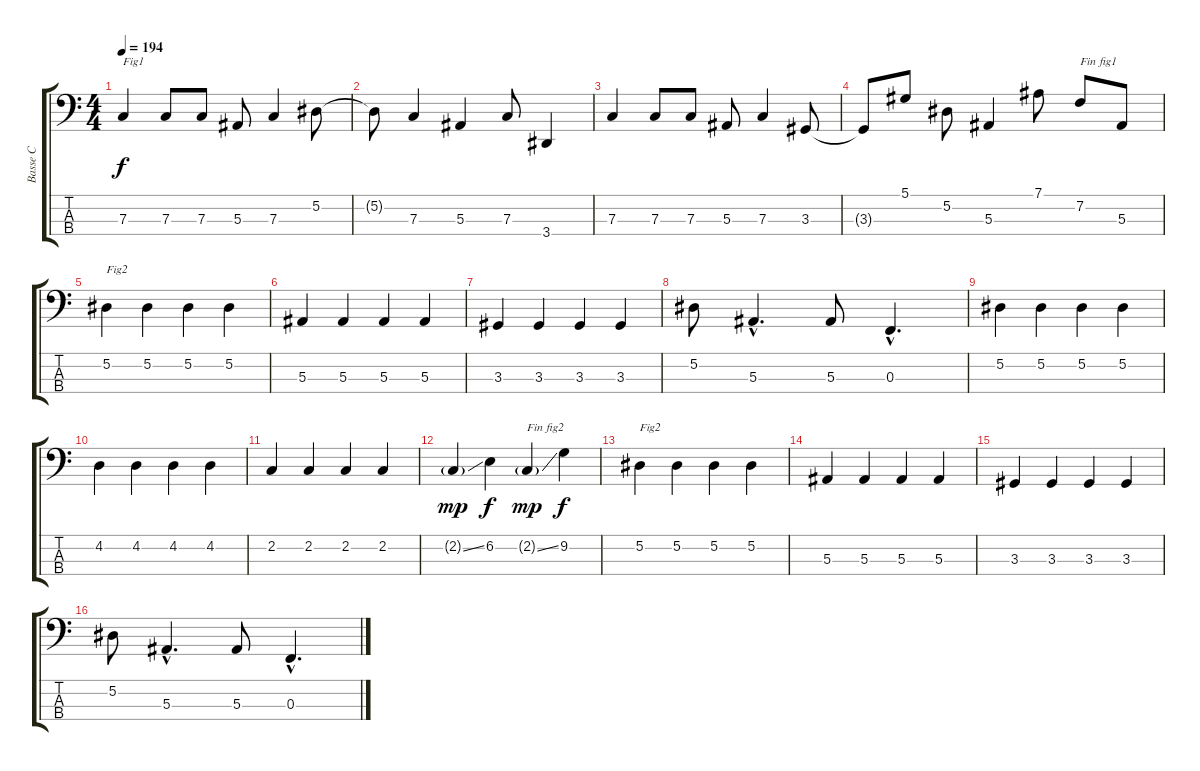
\track ("Basse C" "Basse C") {instrument electricbassfinger}
\staff {score tabs}
\tuning (Eb2 Bb1 F1 C1) {hide}
\ts (4 4)
\tempo 194
\clef f4
\ks c
7.3.4{txt "Fig1" dy f} 7.3.8 7.3.8 5.3.8 7.3.4 5.2.8 |
5.2{t}.8 7.3.4 5.3.4 7.3.8 3.4.4 |
7.3.4 7.3.8 7.3.8 5.3.8 7.3.4 3.3.8 |
3.3{t}.8 5.1.8 5.2.8 5.3.4 7.1.8 7.2.8{txt "Fin fig1"} 5.3.8 |
5.2.4{txt "Fig2"} 5.2.4 5.2.4 5.2.4 |
5.3.4 5.3.4 5.3.4 5.3.4 |
3.3.4 3.3.4 3.3.4 3.3.4 |
5.2.8 5.3{hac}.4{d} 5.3.8 0.3{hac}.4{d} |
5.2.4 5.2.4 5.2.4 5.2.4 |
4.2.4 4.2.4 4.2.4 4.2.4 |
2.2.4 2.2.4 2.2.4 2.2.4 |
2.2{ss g}.4{dy mp} 6.2.4{dy f} 2.2{ss g}.4{txt "Fin fig2" dy mp} 9.2.4{dy f} |
5.2.4{txt "Fig2"} 5.2.4 5.2.4 5.2.4 |
5.3.4 5.3.4 5.3.4 5.3.4 |
3.3.4 3.3.4 3.3.4 3.3.4 |
5.2.8 5.3{hac}.4{d} 5.3.8 0.3{hac}.4{d}
